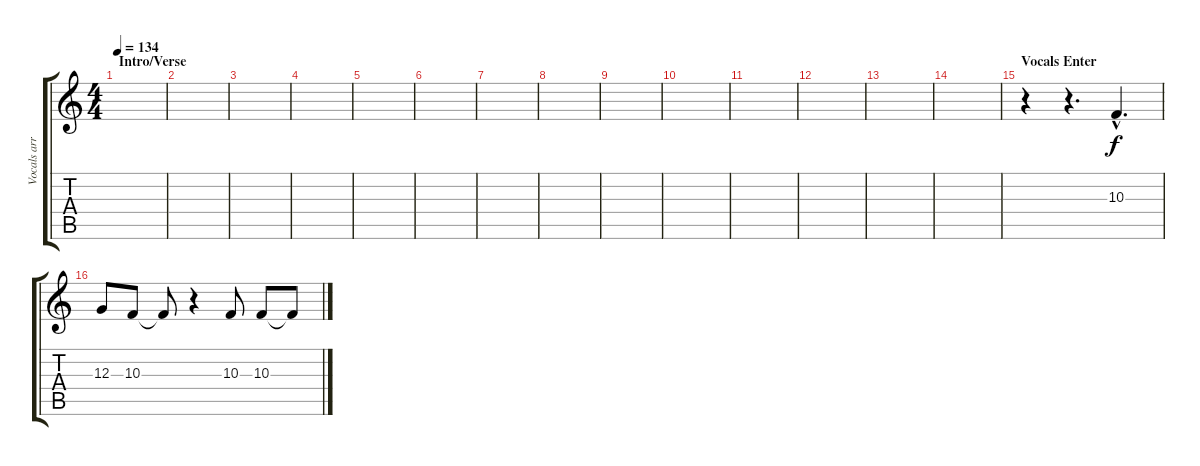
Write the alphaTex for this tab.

\track ("Vocals arr. for Guitar" "Vocals arr") {instrument whistle}
\staff {score tabs}
\tuning (E4 B3 G3 D3 A2 E2) {hide}
\ts (4 4)
\section ("" "Intro/Verse")
\tempo 134
\clef g2
\ks c
|
|
|
|
|
|
|
|
|
|
|
|
|
|
\section ("" "Vocals Enter")
r.4 r.4{d} 10.3{hac}.4{d} |
12.3.8 10.3.8 10.3{t}.8 r.4 10.3.8 10.3.8 10.3{t}.8
